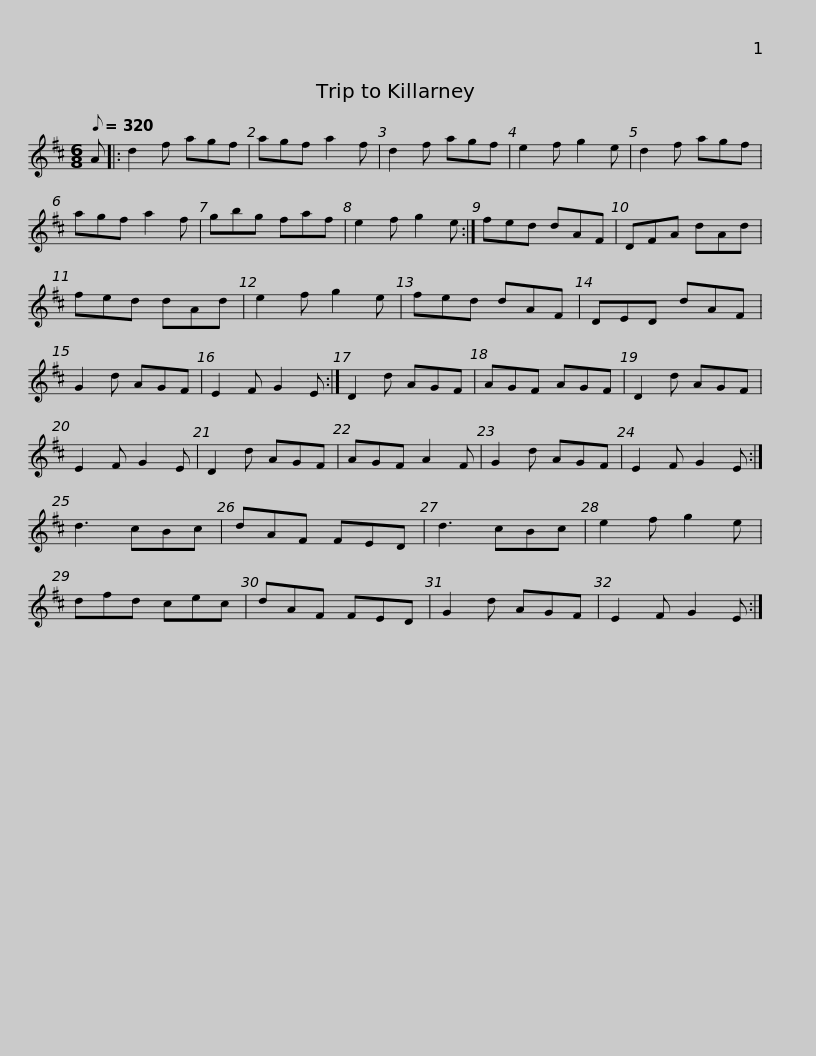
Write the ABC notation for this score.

X:1
L:1/8
Q:1/8=320
M:6/8
I:linebreak $
K:D
V:1 treble
V:1
 A |: d2 f agf | agf a2 f | d2 f agf | e2 f g2 e | %5
 d2 f agf | agf a2 f | gbg faf |$ e2 f g2 e :| fed dAF | %10
 DFA dAd | fed dAd | e2 f g2 e | fed dAF | DED dAF | %15
 G2 d AGF |$ E2 F G2 E :| D2 d AGF | AGF AGF | D2 d AGF | %20
 E2 F G2 E | D2 d AGF | AGF A2 F | G2 d AGF |$ E2 F G2 E :| %25
 d3 cBc | dAF FED | d3 cBc | e2 f g2 e | dfd cec | %30
 dAF FED | G2 d AGF |$ E2 F G2 E :| %33
